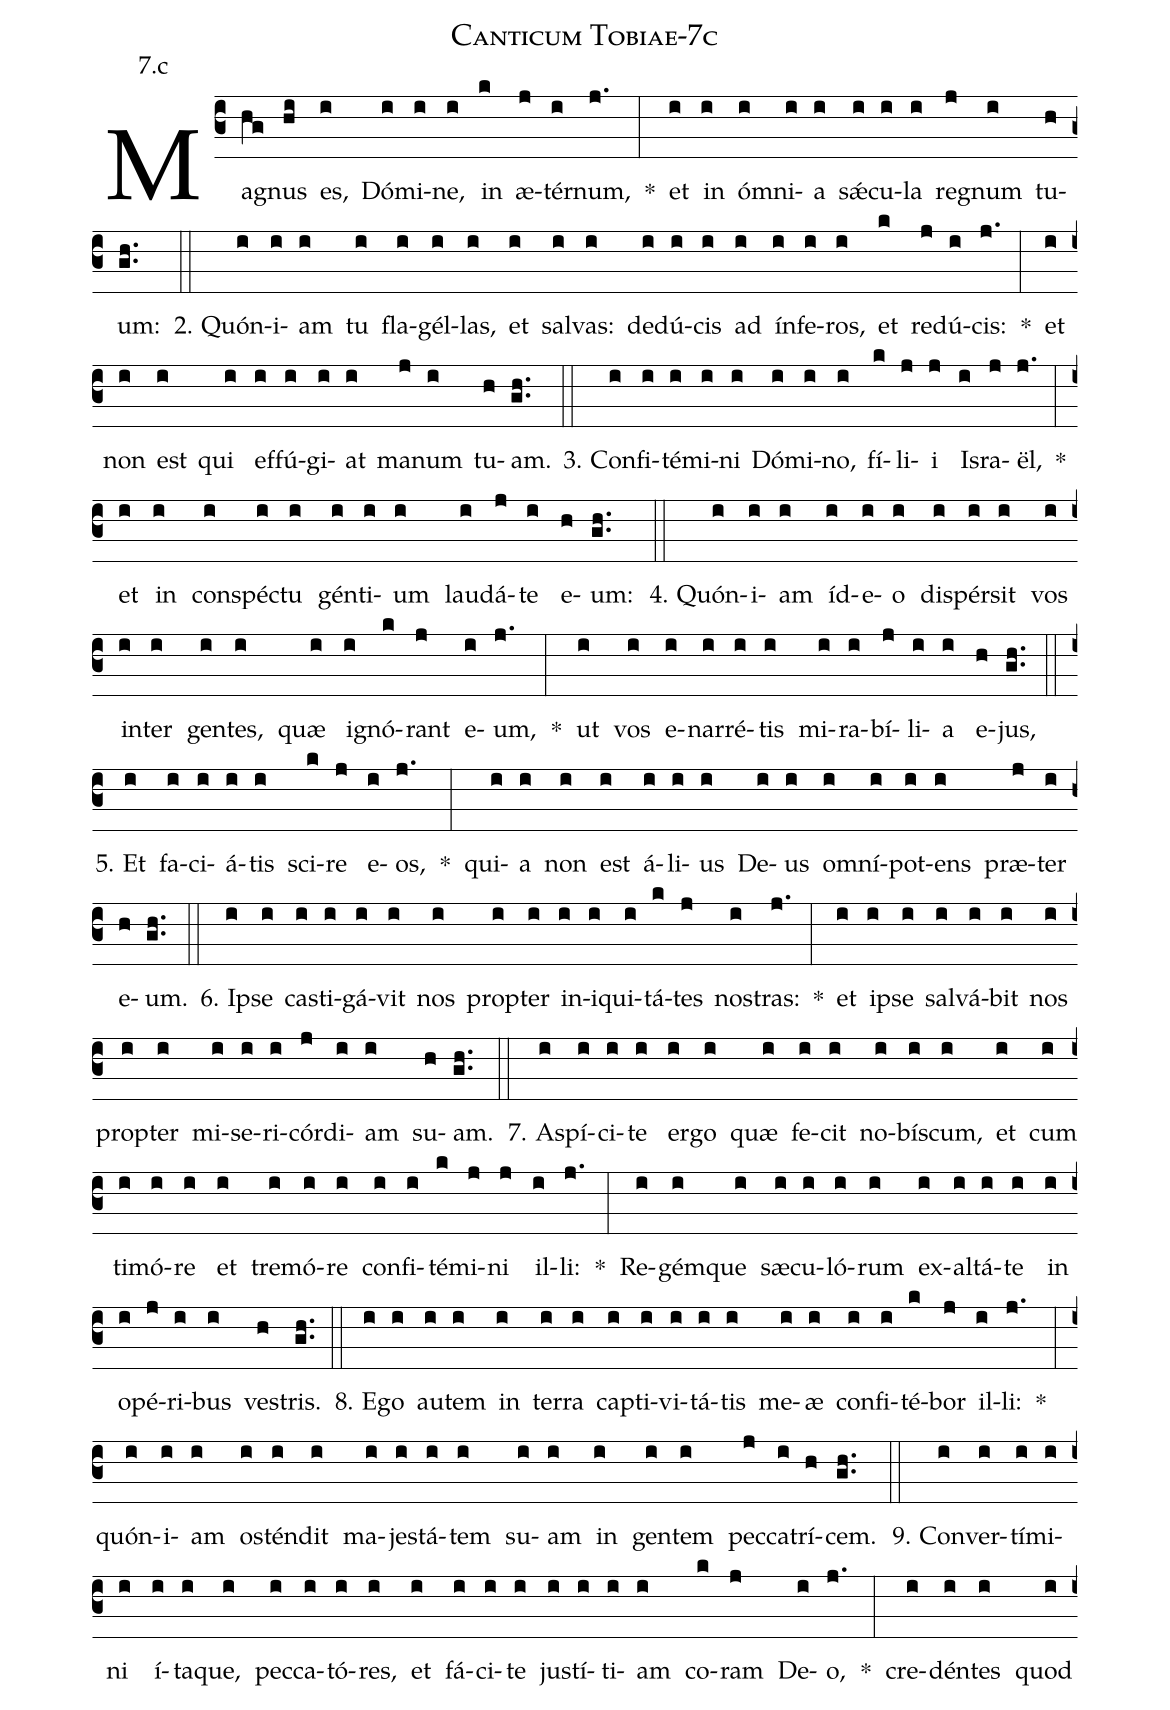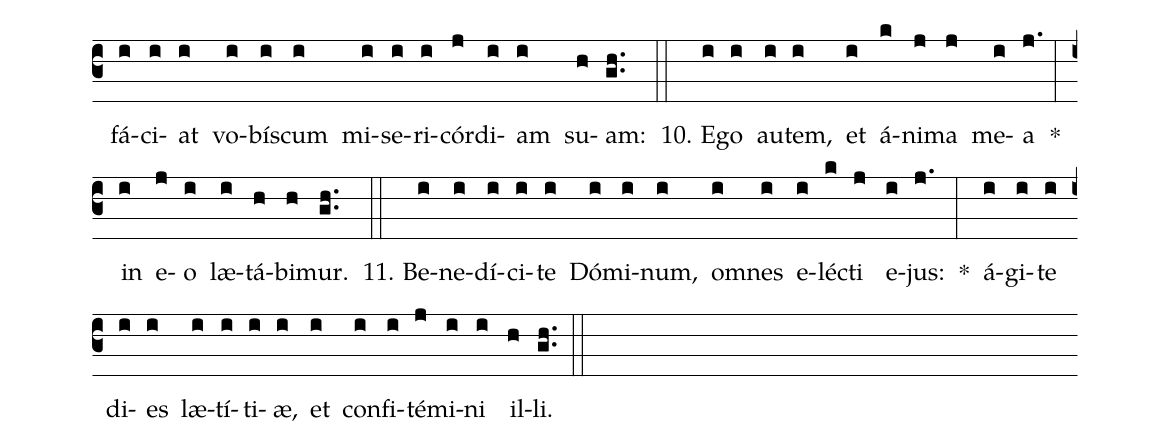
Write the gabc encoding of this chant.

name: Canticum Tobiae-7c;
annotation: 7.c;
%%
(c3)Ma(hg)gnus(hi) es,(i) Dó(i)mi(i)ne,(i) in(k) æ(j)tér(i)num,(j.) *(:) et(i) in(i) óm(i)ni(i)a(i) sǽ(i)cu(i)la(i) re(j)gnum(i) tu(h)um:(gh..) (::)
2. Quón(i)i(i)am(i) tu(i) fla(i)gél(i)las,(i) et(i) sal(i)vas:(i) de(i)dú(i)cis(i) ad(i) ín(i)fe(i)ros,(i) et(k) re(j)dú(i)cis:(j.) *(:) et(i) non(i) est(i) qui(i) ef(i)fú(i)gi(i)at(i) ma(j)num(i) tu(h)am.(gh..) (::)
3. Con(i)fi(i)té(i)mi(i)ni(i) Dó(i)mi(i)no,(i) fí(k)li(j)i(j) Is(i)ra(j)ël,(j.) *(:) et(i) in(i) con(i)spéc(i)tu(i) gén(i)ti(i)um(i) lau(i)dá(j)te(i) e(h)um:(gh..) (::)
4. Quón(i)i(i)am(i) íd(i)e(i)o(i) di(i)spér(i)sit(i) vos(i) in(i)ter(i) gen(i)tes,(i) quæ(i) i(i)gnó(k)rant(j) e(i)um,(j.) *(:) ut(i) vos(i) e(i)nar(i)ré(i)tis(i) mi(i)ra(i)bí(j)li(i)a(i) e(h)jus,(gh..) (::)
5. Et(i) fa(i)ci(i)á(i)tis(i) sci(k)re(j) e(i)os,(j.) *(:) qui(i)a(i) non(i) est(i) á(i)li(i)us(i) De(i)us(i) om(i)ní(i)pot(i)ens(i) præ(j)ter(i) e(h)um.(gh..) (::)
6. Ip(i)se(i) cas(i)ti(i)gá(i)vit(i) nos(i) prop(i)ter(i) in(i)i(i)qui(i)tá(k)tes(j) nos(i)tras:(j.) *(:) et(i) ip(i)se(i) sal(i)vá(i)bit(i) nos(i) prop(i)ter(i) mi(i)se(i)ri(i)cór(j)di(i)am(i) su(h)am.(gh..) (::)
7. A(i)spí(i)ci(i)te(i) er(i)go(i) quæ(i) fe(i)cit(i) no(i)bís(i)cum,(i) et(i) cum(i) ti(i)mó(i)re(i) et(i) tre(i)mó(i)re(i) con(i)fi(i)té(k)mi(j)ni(j) il(i)li:(j.) *(:) Re(i)gém(i)que(i) sæ(i)cu(i)ló(i)rum(i) ex(i)al(i)tá(i)te(i) in(i) o(i)pé(j)ri(i)bus(i) ves(h)tris.(gh..) (::)
8. E(i)go(i) au(i)tem(i) in(i) ter(i)ra(i) cap(i)ti(i)vi(i)tá(i)tis(i) me(i)æ(i) con(i)fi(i)té(k)bor(j) il(i)li:(j.) *(:) quón(i)i(i)am(i) os(i)tén(i)dit(i) ma(i)jes(i)tá(i)tem(i) su(i)am(i) in(i) gen(i)tem(i) pec(j)ca(i)trí(h)cem.(gh..) (::)
9. Con(i)ver(i)tí(i)mi(i)ni(i) í(i)ta(i)que,(i) pec(i)ca(i)tó(i)res,(i) et(i) fá(i)ci(i)te(i) jus(i)tí(i)ti(i)am(i) co(k)ram(j) De(i)o,(j.) *(:) cre(i)dén(i)tes(i) quod(i) fá(i)ci(i)at(i) vo(i)bís(i)cum(i) mi(i)se(i)ri(i)cór(j)di(i)am(i) su(h)am:(gh..) (::)
10. E(i)go(i) au(i)tem,(i) et(i) á(k)ni(j)ma(j) me(i)a(j.) *(:) in(i) e(j)o(i) læ(i)tá(h)bi(h)mur.(gh..) (::)
11. Be(i)ne(i)dí(i)ci(i)te(i) Dó(i)mi(i)num,(i) om(i)nes(i) e(i)léc(k)ti(j) e(i)jus:(j.) *(:) á(i)gi(i)te(i) di(i)es(i) læ(i)tí(i)ti(i)æ,(i) et(i) con(i)fi(i)té(j)mi(i)ni(i) il(h)li.(gh..) (::)
